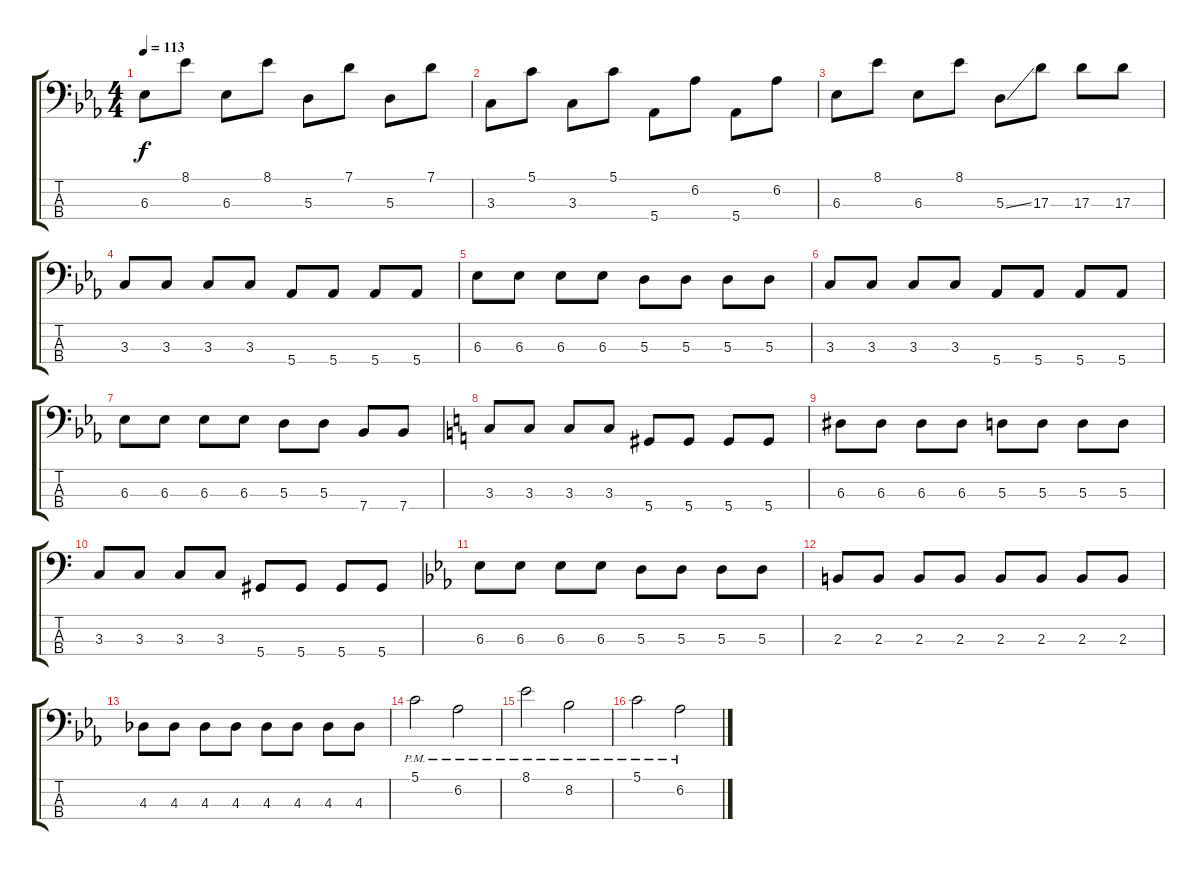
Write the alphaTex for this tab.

\track "" {instrument electricbassfinger}
\staff {score tabs}
\tuning (G2 D2 A1 Eb1) {hide}
\ts (4 4)
\tempo 113
\clef f4
\ks eb
6.3.8{dy f} 8.1.8 6.3.8 8.1.8 5.3.8 7.1.8 5.3.8 7.1.8 |
3.3.8 5.1.8 3.3.8 5.1.8 5.4.8 6.2.8 5.4.8 6.2.8 |
6.3.8 8.1.8 6.3.8 8.1.8 5.3{ss}.8 17.3.8 17.3.8 17.3.8 |
3.3.8 3.3.8 3.3.8 3.3.8 5.4.8 5.4.8 5.4.8 5.4.8 |
6.3.8 6.3.8 6.3.8 6.3.8 5.3.8 5.3.8 5.3.8 5.3.8 |
3.3.8 3.3.8 3.3.8 3.3.8 5.4.8 5.4.8 5.4.8 5.4.8 |
6.3.8 6.3.8 6.3.8 6.3.8 5.3.8 5.3.8 7.4.8 7.4.8 |
\ks c
3.3.8 3.3.8 3.3.8 3.3.8 5.4.8 5.4.8 5.4.8 5.4.8 |
6.3.8 6.3.8 6.3.8 6.3.8 5.3.8 5.3.8 5.3.8 5.3.8 |
3.3.8 3.3.8 3.3.8 3.3.8 5.4.8 5.4.8 5.4.8 5.4.8 |
\ks eb
6.3.8 6.3.8 6.3.8 6.3.8 5.3.8 5.3.8 5.3.8 5.3.8 |
2.3.8 2.3.8 2.3.8 2.3.8 2.3.8 2.3.8 2.3.8 2.3.8 |
4.3.8 4.3.8 4.3.8 4.3.8 4.3.8 4.3.8 4.3.8 4.3.8 |
5.1{pm}.2 6.2{pm}.2 |
8.1{pm}.2 8.2{pm}.2 |
5.1{pm}.2 6.2{pm}.2
